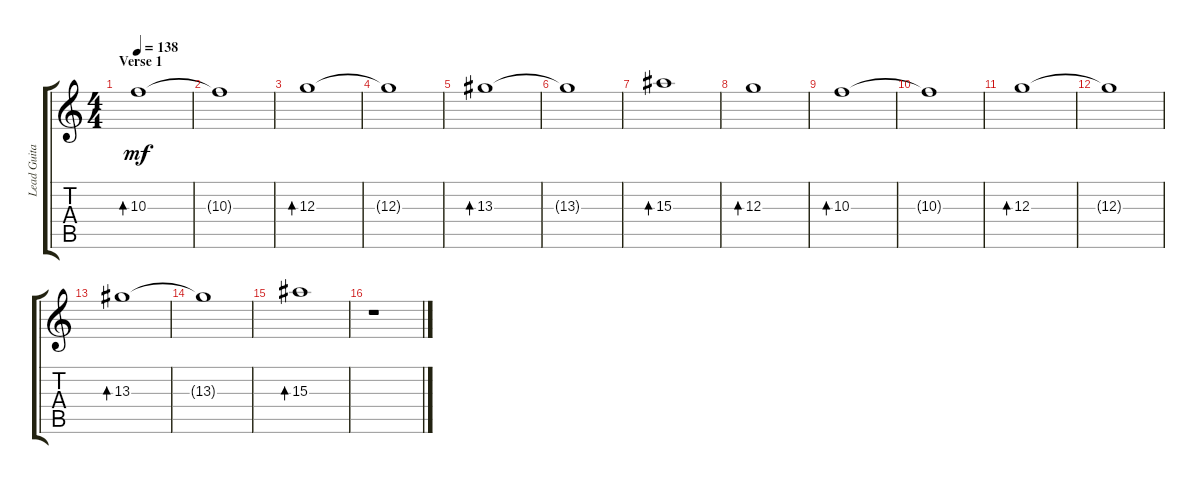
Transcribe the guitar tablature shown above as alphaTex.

\track ("Lead Guitar" "Lead Guita") {instrument overdrivenguitar}
\staff {score tabs}
\tuning (E4 B3 G3 D3 A2 E2) {hide}
\ts (4 4)
\section ("" "Verse 1")
\tempo 138
\clef g2
\ks c
10.3.1{bd 30 dy mf instrument overdrivenguitar} |
10.3{t}.1 |
12.3.1{bd 30} |
12.3{t}.1 |
13.3.1{bd 30} |
13.3{t}.1 |
15.3.1{bd 30} |
12.3.1{bd 30} |
10.3.1{bd 30} |
10.3{t}.1 |
12.3.1{bd 30} |
12.3{t}.1 |
13.3.1{bd 30} |
13.3{t}.1 |
15.3.1{bd 30} |
r.1
